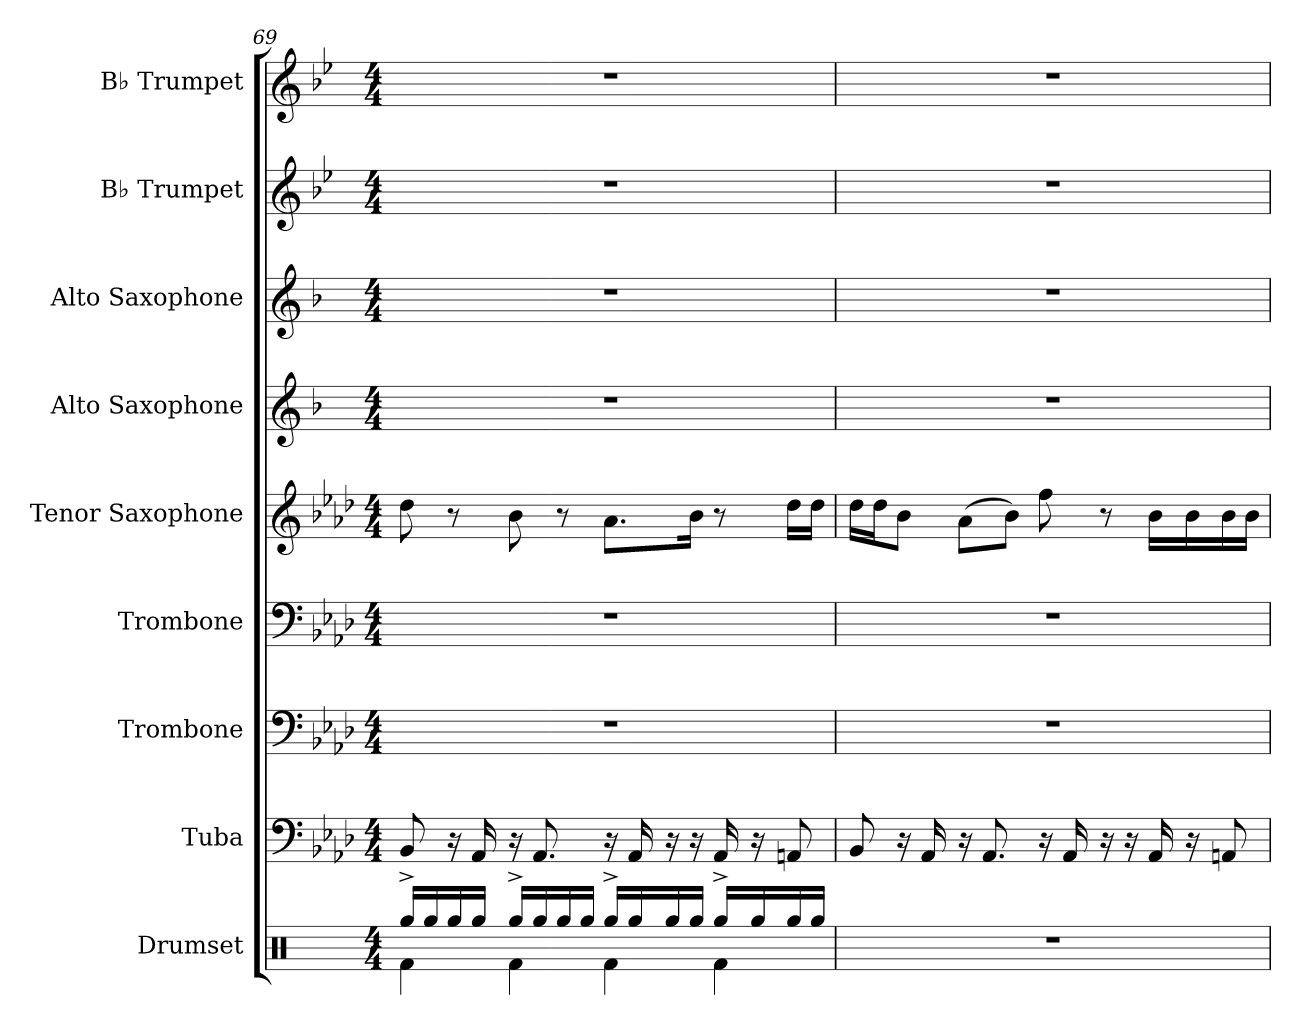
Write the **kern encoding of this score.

**kern	**kern	**kern	**kern	**kern	**kern	**kern	**kern	**kern
*part9	*part8	*part7	*part6	*part5	*part4	*part3	*part2	*part1
*staff9	*staff8	*staff7	*staff6	*staff5	*staff4	*staff3	*staff2	*staff1
*I"Drumset	*I"Tuba	*I"Trombone	*I"Trombone	*I"Tenor Saxophone	*I"Alto Saxophone	*I"Alto Saxophone	*I"B♭ Trumpet	*I"B♭ Trumpet
*I'D. Set	*I'Tba.	*I'Tbn.	*I'Tbn.	*I'T. Sax.	*I'A. Sax.	*I'A. Sax.	*I'B♭ Tpt.	*I'B♭ Tpt.
!!LO:PB:g=z
*clefX	*clefF4	*clefF4	*clefF4	*clefG2	*clefG2	*clefG2	*clefG2	*clefG2
*	*	*	*	*ITrd8c14	*ITrd5c9	*ITrd5c9	*ITrd1c2	*ITrd1c2
*k[]	*k[b-e-a-d-]	*k[b-e-a-d-]	*k[b-e-a-d-]	*k[b-e-a-d-]	*k[b-e-a-d-]	*k[b-e-a-d-]	*k[b-e-a-d-]	*k[b-e-a-d-]
*M4/4	*M4/4	*M4/4	*M4/4	*M4/4	*M4/4	*M4/4	*M4/4	*M4/4
=69	=69	=69	=69	=69	=69	=69	=69	=69
*^	*	*	*	*	*	*	*	*
16Rgg^/LL	4Rf\	8BB-/	1r	1r	8d-\	1r	1r	1r	1r
16Rgg/	.	.	.	.	.	.	.	.	.
16Rgg/	.	16r	.	.	8r	.	.	.	.
16Rgg/JJ	.	16AA-/	.	.	.	.	.	.	.
16Rgg^/LL	4Rf\	16r	.	.	8B-\	.	.	.	.
16Rgg/	.	8.AA-/	.	.	.	.	.	.	.
16Rgg/	.	.	.	.	8r	.	.	.	.
16Rgg/JJ	.	.	.	.	.	.	.	.	.
16Rgg^/LL	4Rf\	16r	.	.	8.A-\L	.	.	.	.
16Rgg/	.	16AA-/	.	.	.	.	.	.	.
16Rgg/	.	16r	.	.	.	.	.	.	.
16Rgg/JJ	.	16r	.	.	16B-\Jk	.	.	.	.
16Rgg^/LL	4Rf\	16AA-/	.	.	8r	.	.	.	.
16Rgg/	.	16r	.	.	.	.	.	.	.
16Rgg/	.	8AAn/	.	.	16d-\LL	.	.	.	.
16Rgg/JJ	.	.	.	.	16d-\JJ	.	.	.	.
*v	*v	*	*	*	*	*	*	*	*
=70	=70	=70	=70	=70	=70	=70	=70	=70
1r	8BB-/	1r	1r	16d-\LL	1r	1r	1r	1r
.	.	.	.	16d-\J	.	.	.	.
.	16r	.	.	8B-\J	.	.	.	.
.	16AA-/	.	.	.	.	.	.	.
.	16r	.	.	(>8A-\L	.	.	.	.
.	8.AA-/	.	.	.	.	.	.	.
.	.	.	.	8B-\J)	.	.	.	.
.	16r	.	.	8f\	.	.	.	.
.	16AA-/	.	.	.	.	.	.	.
.	16r	.	.	8r	.	.	.	.
.	16r	.	.	.	.	.	.	.
.	16AA-/	.	.	16B-\LL	.	.	.	.
.	16r	.	.	16B-\	.	.	.	.
.	8AAn/	.	.	16B-\	.	.	.	.
.	.	.	.	16B-\JJ	.	.	.	.
=	=	=	=	=	=	=	=	=
*-	*-	*-	*-	*-	*-	*-	*-	*-
